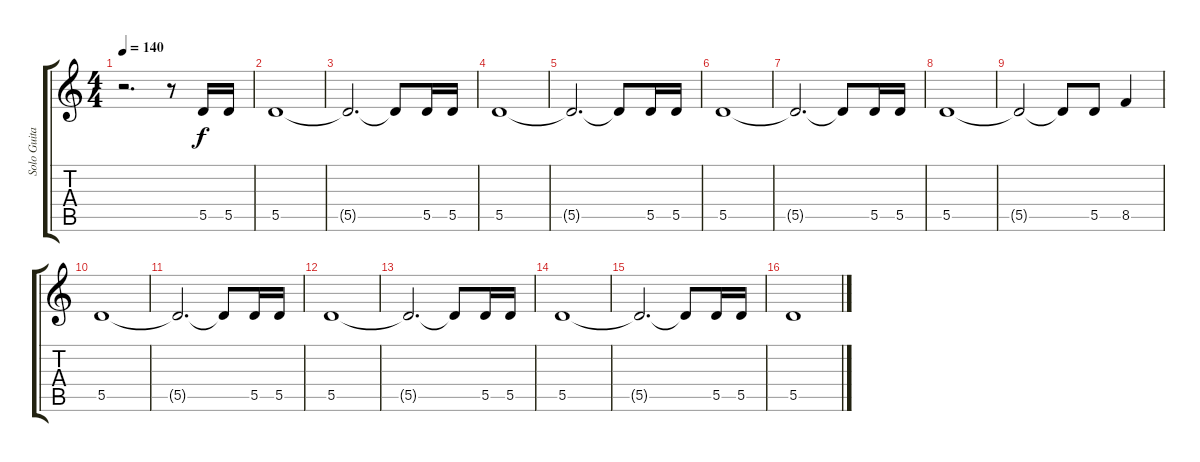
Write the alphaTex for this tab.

\track ("Solo Guitar2 - John Frusciante" "Solo Guita") {instrument electricguitarjazz}
\staff {score tabs}
\tuning (E4 B3 G3 D3 A2 E2) {hide}
\ts (4 4)
\tempo 140
\clef g2
\ks c
r.2{d dy f instrument electricguitarjazz} r.8 5.5.16 5.5.16 |
5.5.1 |
5.5{t}.2{d} 5.5{t}.8 5.5.16 5.5.16 |
5.5.1 |
5.5{t}.2{d} 5.5{t}.8 5.5.16 5.5.16 |
5.5.1 |
5.5{t}.2{d} 5.5{t}.8 5.5.16 5.5.16 |
5.5.1 |
5.5{t}.2 5.5{t}.8 5.5.8 8.5.4 |
5.5.1 |
5.5{t}.2{d} 5.5{t}.8 5.5.16 5.5.16 |
5.5.1 |
5.5{t}.2{d} 5.5{t}.8 5.5.16 5.5.16 |
5.5.1 |
5.5{t}.2{d} 5.5{t}.8 5.5.16 5.5.16 |
5.5.1
